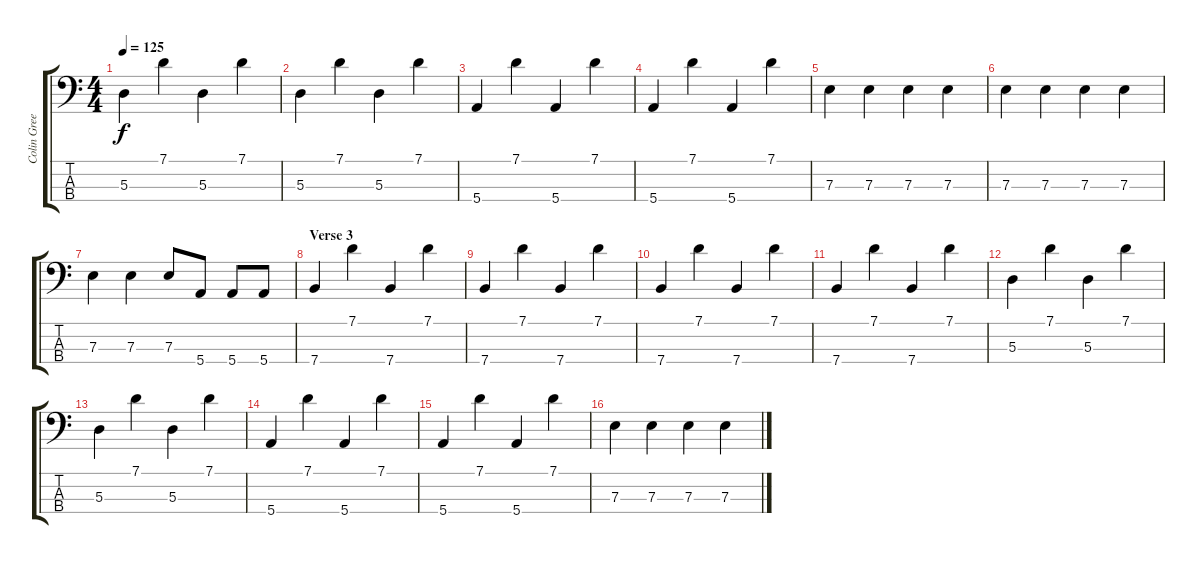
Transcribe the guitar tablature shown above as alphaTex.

\track ("Colin Greenwood " "Colin Gree") {instrument electricbassfinger}
\staff {score tabs}
\tuning (G2 D2 A1 E1) {hide}
\ts (4 4)
\tempo 125
\clef f4
\ks c
5.3.4{dy f} 7.1.4 5.3.4 7.1.4 |
5.3.4 7.1.4 5.3.4 7.1.4 |
5.4.4 7.1.4 5.4.4 7.1.4 |
5.4.4 7.1.4 5.4.4 7.1.4 |
7.3.4 7.3.4 7.3.4 7.3.4 |
7.3.4 7.3.4 7.3.4 7.3.4 |
7.3.4 7.3.4 7.3.8 5.4.8 5.4.8 5.4.8 |
\section ("" "Verse 3")
7.4.4 7.1.4 7.4.4 7.1.4 |
7.4.4 7.1.4 7.4.4 7.1.4 |
7.4.4 7.1.4 7.4.4 7.1.4 |
7.4.4 7.1.4 7.4.4 7.1.4 |
5.3.4 7.1.4 5.3.4 7.1.4 |
5.3.4 7.1.4 5.3.4 7.1.4 |
5.4.4 7.1.4 5.4.4 7.1.4 |
5.4.4 7.1.4 5.4.4 7.1.4 |
7.3.4 7.3.4 7.3.4 7.3.4
